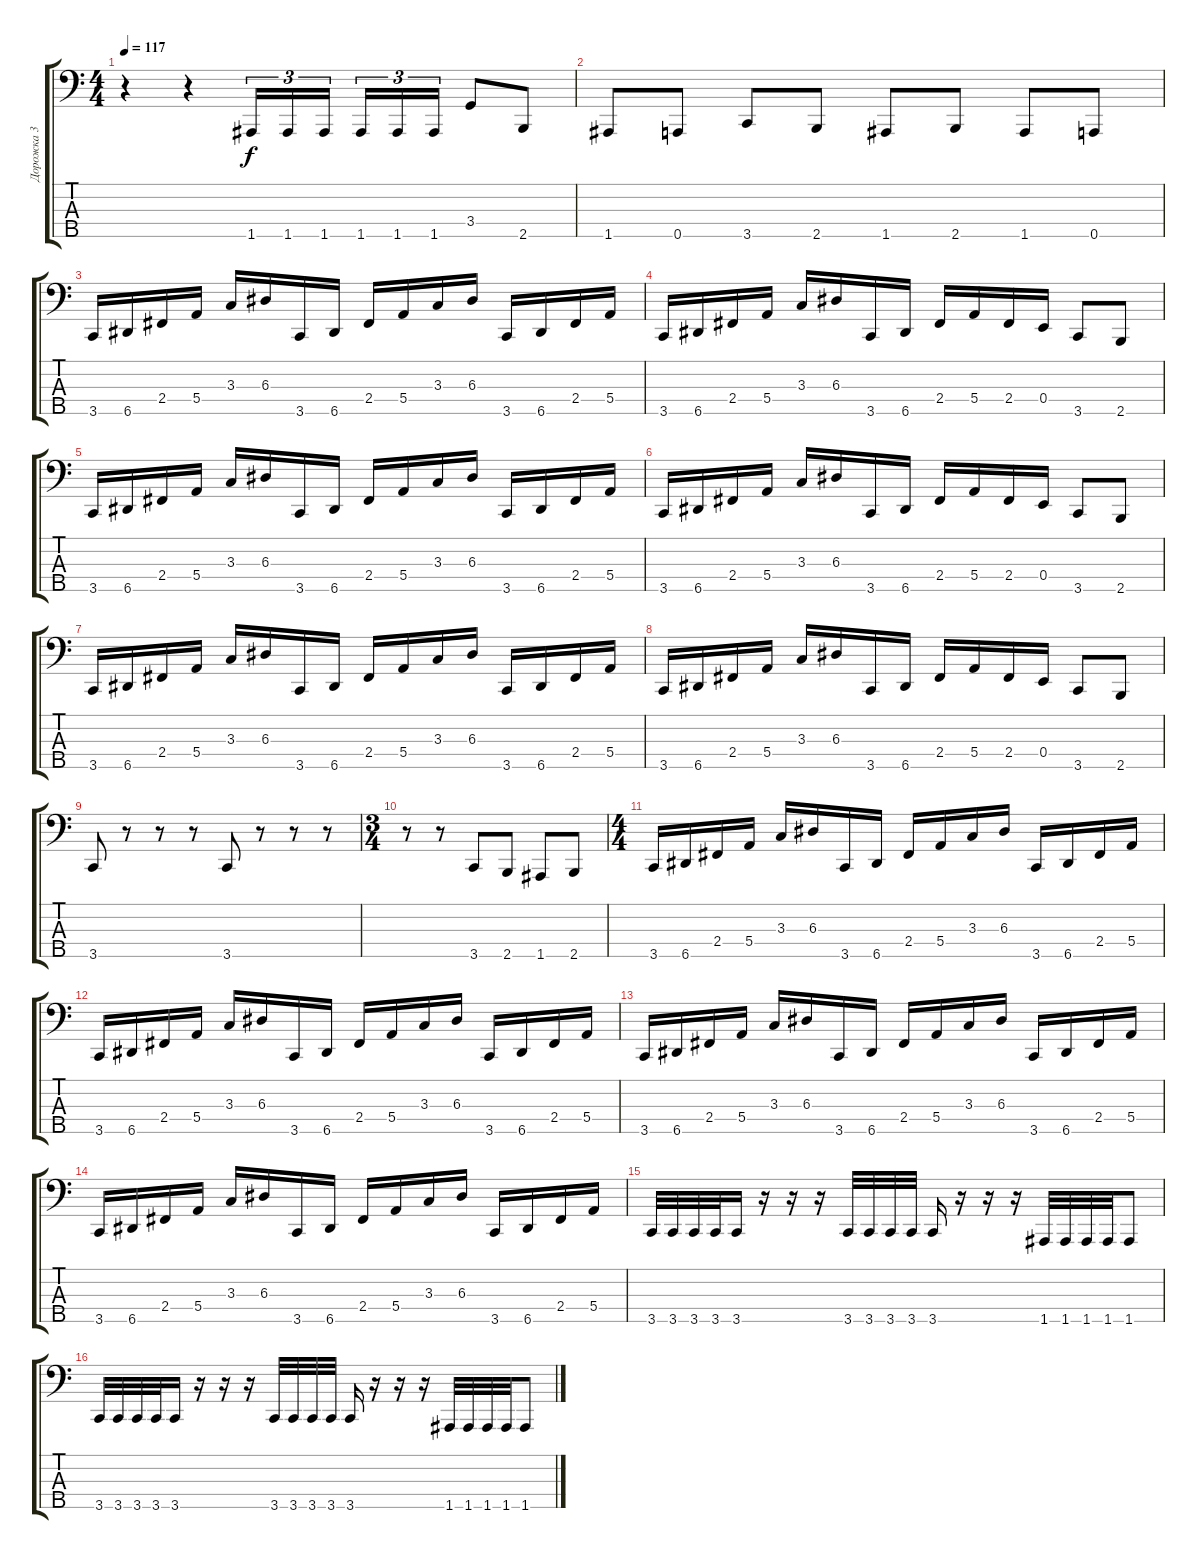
\track ("Дорожка 3" "Дорожка 3") {instrument electricbasspick}
\staff {score tabs}
\tuning (G2 D2 A1 E1 A0) {hide}
\ts (4 4)
\tempo 117
\clef f4
\ks c
r.4{dy f instrument electricbasspick} r.4 1.5.16{tu (3 2)} 1.5.16{tu (3 2)} 1.5.16{tu (3 2)} 1.5.16{tu (3 2)} 1.5.16{tu (3 2)} 1.5.16{tu (3 2)} 3.4.8 2.5.8 |
1.5.8 0.5.8 3.5.8 2.5.8 1.5.8 2.5.8 1.5.8 0.5.8 |
3.5.16 6.5.16 2.4.16 5.4.16 3.3.16 6.3.16 3.5.16 6.5.16 2.4.16 5.4.16 3.3.16 6.3.16 3.5.16 6.5.16 2.4.16 5.4.16 |
3.5.16 6.5.16 2.4.16 5.4.16 3.3.16 6.3.16 3.5.16 6.5.16 2.4.16 5.4.16 2.4.16 0.4.16 3.5.8 2.5.8 |
3.5.16 6.5.16 2.4.16 5.4.16 3.3.16 6.3.16 3.5.16 6.5.16 2.4.16 5.4.16 3.3.16 6.3.16 3.5.16 6.5.16 2.4.16 5.4.16 |
3.5.16 6.5.16 2.4.16 5.4.16 3.3.16 6.3.16 3.5.16 6.5.16 2.4.16 5.4.16 2.4.16 0.4.16 3.5.8 2.5.8 |
3.5.16 6.5.16 2.4.16 5.4.16 3.3.16 6.3.16 3.5.16 6.5.16 2.4.16 5.4.16 3.3.16 6.3.16 3.5.16 6.5.16 2.4.16 5.4.16 |
3.5.16 6.5.16 2.4.16 5.4.16 3.3.16 6.3.16 3.5.16 6.5.16 2.4.16 5.4.16 2.4.16 0.4.16 3.5.8 2.5.8 |
3.5.8 r.8 r.8 r.8 3.5.8 r.8 r.8 r.8 |
\ts (3 4)
r.8 r.8 3.5.8 2.5.8 1.5.8 2.5.8 |
\ts (4 4)
3.5.16 6.5.16 2.4.16 5.4.16 3.3.16 6.3.16 3.5.16 6.5.16 2.4.16 5.4.16 3.3.16 6.3.16 3.5.16 6.5.16 2.4.16 5.4.16 |
3.5.16 6.5.16 2.4.16 5.4.16 3.3.16 6.3.16 3.5.16 6.5.16 2.4.16 5.4.16 3.3.16 6.3.16 3.5.16 6.5.16 2.4.16 5.4.16 |
3.5.16 6.5.16 2.4.16 5.4.16 3.3.16 6.3.16 3.5.16 6.5.16 2.4.16 5.4.16 3.3.16 6.3.16 3.5.16 6.5.16 2.4.16 5.4.16 |
3.5.16 6.5.16 2.4.16 5.4.16 3.3.16 6.3.16 3.5.16 6.5.16 2.4.16 5.4.16 3.3.16 6.3.16 3.5.16 6.5.16 2.4.16 5.4.16 |
3.5.32 3.5.32 3.5.32 3.5.32 3.5.16 r.16 r.16 r.16 3.5.32 3.5.32 3.5.32 3.5.32 3.5.16 r.16 r.16 r.16 1.5.32 1.5.32 1.5.32 1.5.32 1.5.8 |
3.5.32 3.5.32 3.5.32 3.5.32 3.5.16 r.16 r.16 r.16 3.5.32 3.5.32 3.5.32 3.5.32 3.5.16 r.16 r.16 r.16 1.5.32 1.5.32 1.5.32 1.5.32 1.5.8
